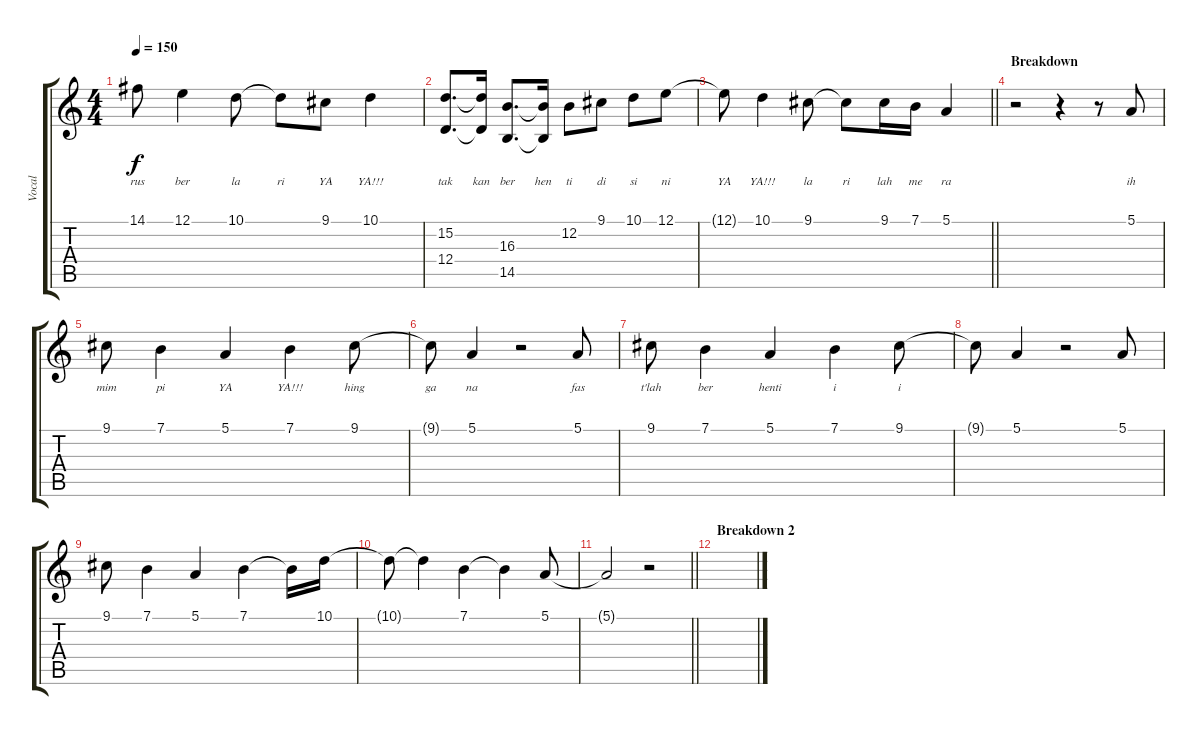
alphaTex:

\track ("Vocal" "Vocal") {instrument lead2sawtooth}
\staff {score tabs}
\tuning (E4 B3 G3 D3 A2 E2) {hide}
\ts (4 4)
\tempo 150
\clef g2
\ks c
14.1{t}.8{lyrics (0 "rus") lyrics (1 "") lyrics (2 "") lyrics (3 "") lyrics (4 "") dy f} 12.1.4{lyrics (0 "ber") lyrics (1 "") lyrics (2 "") lyrics (3 "") lyrics (4 "")} 10.1.8{lyrics (0 "la") lyrics (1 "") lyrics (2 "") lyrics (3 "") lyrics (4 "")} 10.1{t}.8{lyrics (0 "ri") lyrics (1 "") lyrics (2 "") lyrics (3 "") lyrics (4 "")} 9.1.8{lyrics (0 "YA") lyrics (1 "") lyrics (2 "") lyrics (3 "") lyrics (4 "")} 10.1.4{lyrics (0 "YA!!!") lyrics (1 "") lyrics (2 "") lyrics (3 "") lyrics (4 "")} |
(15.2 12.4).8{d lyrics (0 "tak") lyrics (1 "") lyrics (2 "") lyrics (3 "") lyrics (4 "")} (15.2{t} 12.4{t}).16{lyrics (0 "kan") lyrics (1 "") lyrics (2 "") lyrics (3 "") lyrics (4 "")} (16.3 14.5).8{d lyrics (0 "ber") lyrics (1 "") lyrics (2 "") lyrics (3 "") lyrics (4 "")} (16.3{t} 14.5{t}).16{lyrics (0 "hen") lyrics (1 "") lyrics (2 "") lyrics (3 "") lyrics (4 "")} 12.2.8{lyrics (0 "ti") lyrics (1 "") lyrics (2 "") lyrics (3 "") lyrics (4 "")} 9.1.8{lyrics (0 "di") lyrics (1 "") lyrics (2 "") lyrics (3 "") lyrics (4 "")} 10.1.8{lyrics (0 "si") lyrics (1 "") lyrics (2 "") lyrics (3 "") lyrics (4 "")} 12.1.8{lyrics (0 "ni") lyrics (1 "") lyrics (2 "") lyrics (3 "") lyrics (4 "")} |
\barLineRight lightlight
12.1{t}.8{lyrics (0 "YA") lyrics (1 "") lyrics (2 "") lyrics (3 "") lyrics (4 "")} 10.1.4{lyrics (0 "YA!!!") lyrics (1 "") lyrics (2 "") lyrics (3 "") lyrics (4 "")} 9.1.8{lyrics (0 "la") lyrics (1 "") lyrics (2 "") lyrics (3 "") lyrics (4 "")} 9.1{t}.8{lyrics (0 "ri") lyrics (1 "") lyrics (2 "") lyrics (3 "") lyrics (4 "")} 9.1.16{lyrics (0 "lah") lyrics (1 "") lyrics (2 "") lyrics (3 "") lyrics (4 "")} 7.1.16{lyrics (0 "me") lyrics (1 "") lyrics (2 "") lyrics (3 "") lyrics (4 "")} 5.1.4{lyrics (0 "ra") lyrics (1 "") lyrics (2 "") lyrics (3 "") lyrics (4 "")} |
\section ("" "Breakdown")
r.2 r.4 r.8 5.1.8{lyrics (0 "ih") lyrics (1 "") lyrics (2 "") lyrics (3 "") lyrics (4 "")} |
9.1.8{lyrics (0 "mim") lyrics (1 "") lyrics (2 "") lyrics (3 "") lyrics (4 "")} 7.1.4{lyrics (0 "pi") lyrics (1 "") lyrics (2 "") lyrics (3 "") lyrics (4 "")} 5.1.4{lyrics (0 "YA") lyrics (1 "") lyrics (2 "") lyrics (3 "") lyrics (4 "")} 7.1.4{lyrics (0 "YA!!!") lyrics (1 "") lyrics (2 "") lyrics (3 "") lyrics (4 "")} 9.1.8{lyrics (0 "hing") lyrics (1 "") lyrics (2 "") lyrics (3 "") lyrics (4 "")} |
9.1{t}.8{lyrics (0 "ga") lyrics (1 "") lyrics (2 "") lyrics (3 "") lyrics (4 "")} 5.1.4{lyrics (0 "na") lyrics (1 "") lyrics (2 "") lyrics (3 "") lyrics (4 "")} r.2 5.1.8{lyrics (0 "fas") lyrics (1 "") lyrics (2 "") lyrics (3 "") lyrics (4 "")} |
9.1.8{lyrics (0 "t'lah") lyrics (1 "") lyrics (2 "") lyrics (3 "") lyrics (4 "")} 7.1.4{lyrics (0 "ber") lyrics (1 "") lyrics (2 "") lyrics (3 "") lyrics (4 "")} 5.1.4{lyrics (0 "henti") lyrics (1 "") lyrics (2 "") lyrics (3 "") lyrics (4 "")} 7.1.4{lyrics (0 "i") lyrics (1 "") lyrics (2 "") lyrics (3 "") lyrics (4 "")} 9.1.8{lyrics (0 "i") lyrics (1 "") lyrics (2 "") lyrics (3 "") lyrics (4 "")} |
9.1{t}.8 5.1.4 r.2 5.1.8 |
9.1.8 7.1.4 5.1.4 7.1.4 7.1{t}.16 10.1.16 |
10.1{t}.8 10.1{t}.4 7.1.4 7.1{t}.4 5.1.8 |
\barLineRight lightlight
5.1{t}.2 r.2 |
\section ("" "Breakdown 2")
